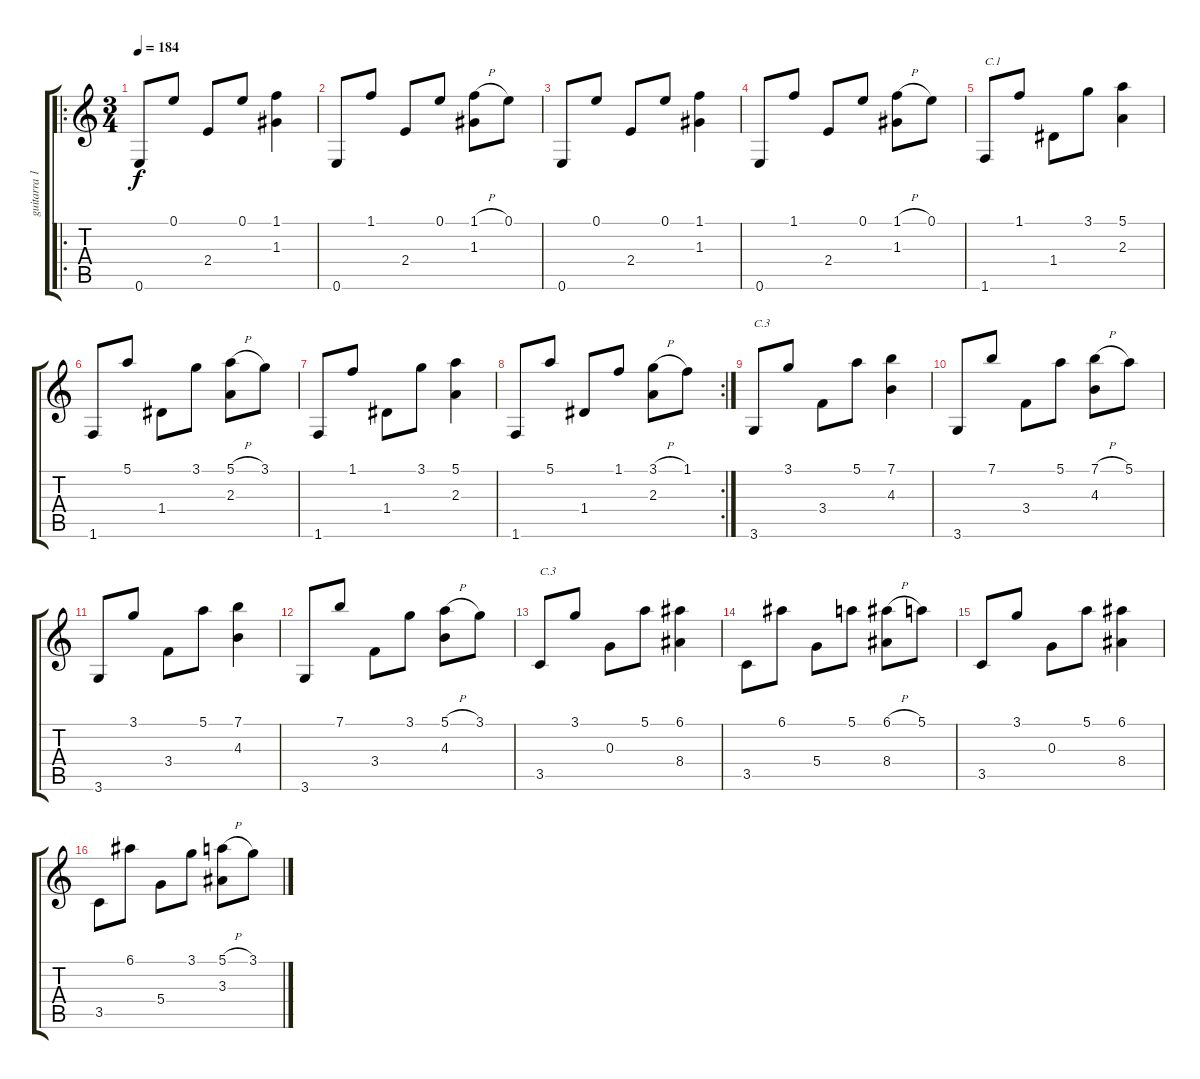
\track ("guitarra 1" "guitarra 1") {instrument acousticguitarnylon}
\staff {score tabs}
\tuning (E4 B3 G3 D3 A2 E2) {hide}
\ro
\ts (3 4)
\tempo 184
\clef g2
\ks c
0.6.8{dy f instrument acousticguitarnylon} 0.1.8 2.4.8 0.1.8 (1.1 1.3).4 |
0.6.8 1.1.8 2.4.8 0.1.8 (1.1{h} 1.3).8 0.1.8 |
0.6.8 0.1.8 2.4.8 0.1.8 (1.1 1.3).4 |
0.6.8 1.1.8 2.4.8 0.1.8 (1.1{h} 1.3).8 0.1.8 |
1.6.8{txt "C.1"} 1.1.8 1.4.8 3.1.8 (5.1 2.3).4 |
1.6.8 5.1.8 1.4.8 3.1.8 (5.1{h} 2.3).8 3.1.8 |
1.6.8 1.1.8 1.4.8 3.1.8 (5.1 2.3).4 |
\rc 2
1.6.8 5.1.8 1.4.8 1.1.8 (3.1{h} 2.3).8 1.1.8 |
3.6.8{txt "C.3"} 3.1.8 3.4.8 5.1.8 (7.1 4.3).4 |
3.6.8 7.1.8 3.4.8 5.1.8 (7.1{h} 4.3).8 5.1.8 |
3.6.8 3.1.8 3.4.8 5.1.8 (7.1 4.3).4 |
3.6.8 7.1.8 3.4.8 3.1.8 (5.1{h} 4.3).8 3.1.8 |
3.5.8{txt "C.3"} 3.1.8 0.3.8 5.1.8 (6.1 8.4).4 |
3.5.8 6.1.8 5.4.8 5.1.8 (6.1{h} 8.4).8 5.1.8 |
3.5.8 3.1.8 0.3.8 5.1.8 (6.1 8.4).4 |
3.5.8 6.1.8 5.4.8 3.1.8 (5.1{h} 3.3).8 3.1.8
